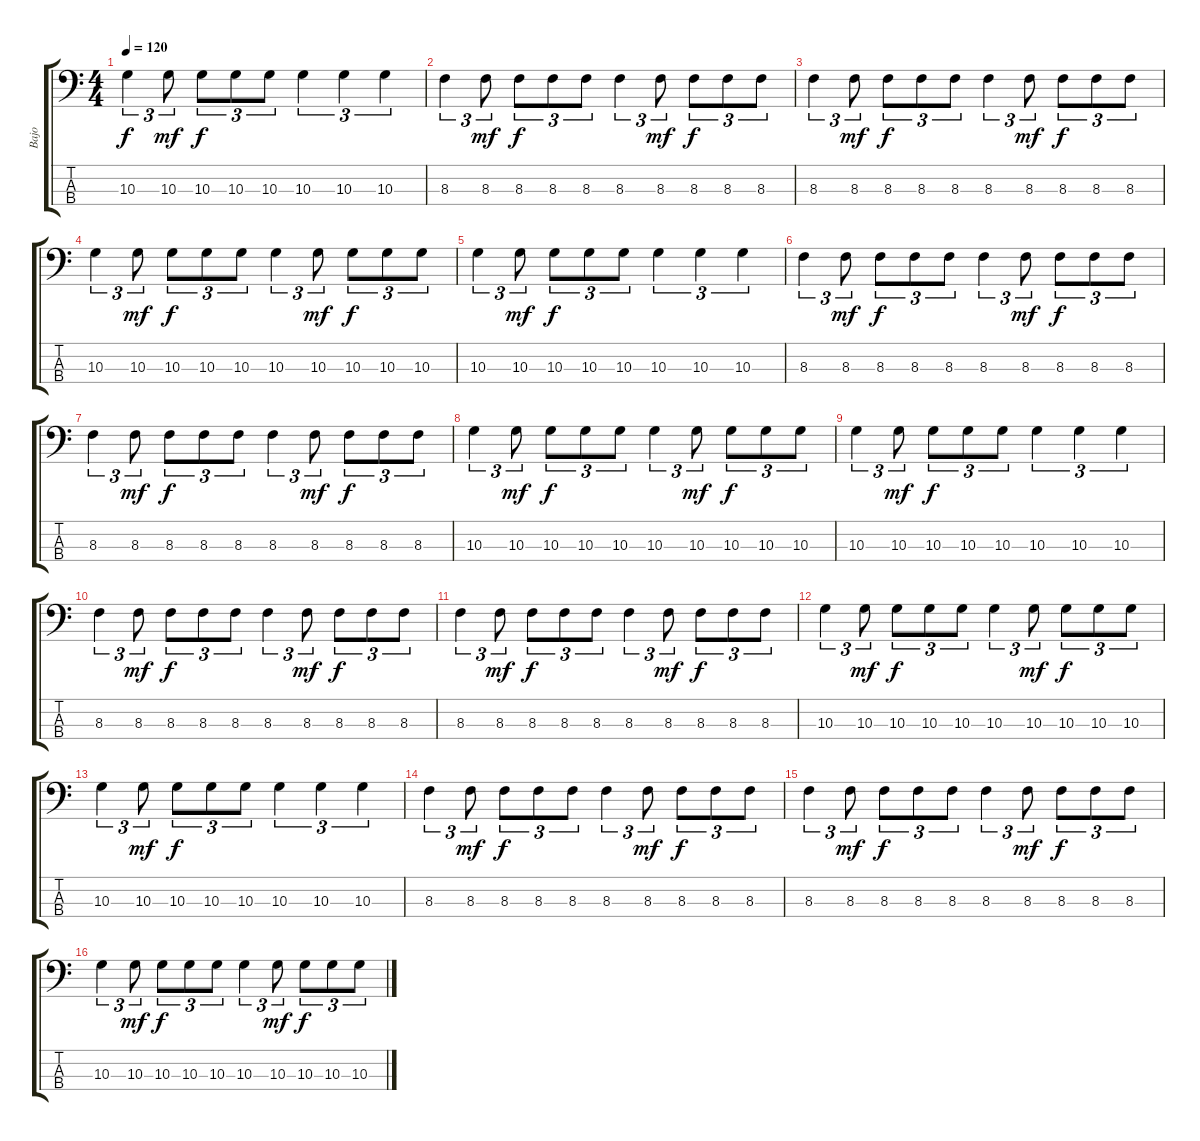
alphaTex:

\track ("Bajo" "Bajo") {instrument electricbasspick}
\staff {score tabs}
\tuning (G2 D2 A1 E1) {hide}
\ts (4 4)
\tempo 120
\clef f4
\ks c
10.3.4{tu (3 2) dy f} 10.3.8{tu (3 2) dy mf} 10.3.8{tu (3 2) dy f} 10.3.8{tu (3 2)} 10.3.8{tu (3 2)} 10.3.4{tu (3 2)} 10.3.4{tu (3 2)} 10.3.4{tu (3 2)} |
8.3.4{tu (3 2)} 8.3.8{tu (3 2) dy mf} 8.3.8{tu (3 2) dy f} 8.3.8{tu (3 2)} 8.3.8{tu (3 2)} 8.3.4{tu (3 2)} 8.3.8{tu (3 2) dy mf} 8.3.8{tu (3 2) dy f} 8.3.8{tu (3 2)} 8.3.8{tu (3 2)} |
8.3.4{tu (3 2)} 8.3.8{tu (3 2) dy mf} 8.3.8{tu (3 2) dy f} 8.3.8{tu (3 2)} 8.3.8{tu (3 2)} 8.3.4{tu (3 2)} 8.3.8{tu (3 2) dy mf} 8.3.8{tu (3 2) dy f} 8.3.8{tu (3 2)} 8.3.8{tu (3 2)} |
10.3.4{tu (3 2)} 10.3.8{tu (3 2) dy mf} 10.3.8{tu (3 2) dy f} 10.3.8{tu (3 2)} 10.3.8{tu (3 2)} 10.3.4{tu (3 2)} 10.3.8{tu (3 2) dy mf} 10.3.8{tu (3 2) dy f} 10.3.8{tu (3 2)} 10.3.8{tu (3 2)} |
10.3.4{tu (3 2)} 10.3.8{tu (3 2) dy mf} 10.3.8{tu (3 2) dy f} 10.3.8{tu (3 2)} 10.3.8{tu (3 2)} 10.3.4{tu (3 2)} 10.3.4{tu (3 2)} 10.3.4{tu (3 2)} |
8.3.4{tu (3 2)} 8.3.8{tu (3 2) dy mf} 8.3.8{tu (3 2) dy f} 8.3.8{tu (3 2)} 8.3.8{tu (3 2)} 8.3.4{tu (3 2)} 8.3.8{tu (3 2) dy mf} 8.3.8{tu (3 2) dy f} 8.3.8{tu (3 2)} 8.3.8{tu (3 2)} |
8.3.4{tu (3 2)} 8.3.8{tu (3 2) dy mf} 8.3.8{tu (3 2) dy f} 8.3.8{tu (3 2)} 8.3.8{tu (3 2)} 8.3.4{tu (3 2)} 8.3.8{tu (3 2) dy mf} 8.3.8{tu (3 2) dy f} 8.3.8{tu (3 2)} 8.3.8{tu (3 2)} |
10.3.4{tu (3 2)} 10.3.8{tu (3 2) dy mf} 10.3.8{tu (3 2) dy f} 10.3.8{tu (3 2)} 10.3.8{tu (3 2)} 10.3.4{tu (3 2)} 10.3.8{tu (3 2) dy mf} 10.3.8{tu (3 2) dy f} 10.3.8{tu (3 2)} 10.3.8{tu (3 2)} |
10.3.4{tu (3 2)} 10.3.8{tu (3 2) dy mf} 10.3.8{tu (3 2) dy f} 10.3.8{tu (3 2)} 10.3.8{tu (3 2)} 10.3.4{tu (3 2)} 10.3.4{tu (3 2)} 10.3.4{tu (3 2)} |
8.3.4{tu (3 2)} 8.3.8{tu (3 2) dy mf} 8.3.8{tu (3 2) dy f} 8.3.8{tu (3 2)} 8.3.8{tu (3 2)} 8.3.4{tu (3 2)} 8.3.8{tu (3 2) dy mf} 8.3.8{tu (3 2) dy f} 8.3.8{tu (3 2)} 8.3.8{tu (3 2)} |
8.3.4{tu (3 2)} 8.3.8{tu (3 2) dy mf} 8.3.8{tu (3 2) dy f} 8.3.8{tu (3 2)} 8.3.8{tu (3 2)} 8.3.4{tu (3 2)} 8.3.8{tu (3 2) dy mf} 8.3.8{tu (3 2) dy f} 8.3.8{tu (3 2)} 8.3.8{tu (3 2)} |
10.3.4{tu (3 2)} 10.3.8{tu (3 2) dy mf} 10.3.8{tu (3 2) dy f} 10.3.8{tu (3 2)} 10.3.8{tu (3 2)} 10.3.4{tu (3 2)} 10.3.8{tu (3 2) dy mf} 10.3.8{tu (3 2) dy f} 10.3.8{tu (3 2)} 10.3.8{tu (3 2)} |
10.3.4{tu (3 2)} 10.3.8{tu (3 2) dy mf} 10.3.8{tu (3 2) dy f} 10.3.8{tu (3 2)} 10.3.8{tu (3 2)} 10.3.4{tu (3 2)} 10.3.4{tu (3 2)} 10.3.4{tu (3 2)} |
8.3.4{tu (3 2)} 8.3.8{tu (3 2) dy mf} 8.3.8{tu (3 2) dy f} 8.3.8{tu (3 2)} 8.3.8{tu (3 2)} 8.3.4{tu (3 2)} 8.3.8{tu (3 2) dy mf} 8.3.8{tu (3 2) dy f} 8.3.8{tu (3 2)} 8.3.8{tu (3 2)} |
8.3.4{tu (3 2)} 8.3.8{tu (3 2) dy mf} 8.3.8{tu (3 2) dy f} 8.3.8{tu (3 2)} 8.3.8{tu (3 2)} 8.3.4{tu (3 2)} 8.3.8{tu (3 2) dy mf} 8.3.8{tu (3 2) dy f} 8.3.8{tu (3 2)} 8.3.8{tu (3 2)} |
10.3.4{tu (3 2)} 10.3.8{tu (3 2) dy mf} 10.3.8{tu (3 2) dy f} 10.3.8{tu (3 2)} 10.3.8{tu (3 2)} 10.3.4{tu (3 2)} 10.3.8{tu (3 2) dy mf} 10.3.8{tu (3 2) dy f} 10.3.8{tu (3 2)} 10.3.8{tu (3 2)}
